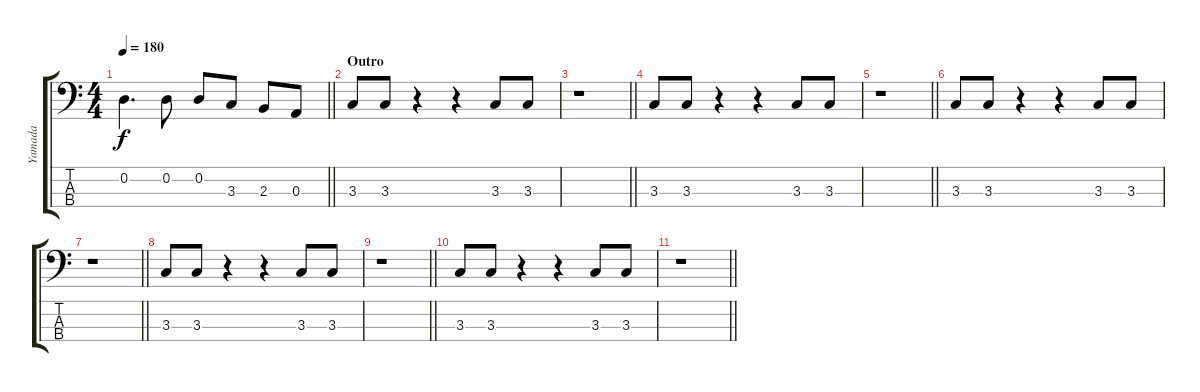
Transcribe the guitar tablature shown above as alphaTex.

\track ("Yamada" "Yamada") {instrument electricbassfinger}
\staff {score tabs}
\tuning (G2 D2 A1 E1) {hide}
\ts (4 4)
\tempo 180
\clef f4
\barLineRight lightlight
\ks c
0.2.4{d dy f} 0.2.8 0.2.8 3.3.8 2.3.8 0.3.8 |
\section ("" "Outro")
3.3.8 3.3.8 r.4 r.4 3.3.8 3.3.8 |
\barLineRight lightlight
r.1 |
3.3.8 3.3.8 r.4 r.4 3.3.8 3.3.8 |
\barLineRight lightlight
r.1 |
3.3.8 3.3.8 r.4 r.4 3.3.8 3.3.8 |
\barLineRight lightlight
r.1 |
3.3.8 3.3.8 r.4 r.4 3.3.8 3.3.8 |
\barLineRight lightlight
r.1 |
3.3.8 3.3.8 r.4 r.4 3.3.8 3.3.8 |
\barLineRight lightlight
r.1
